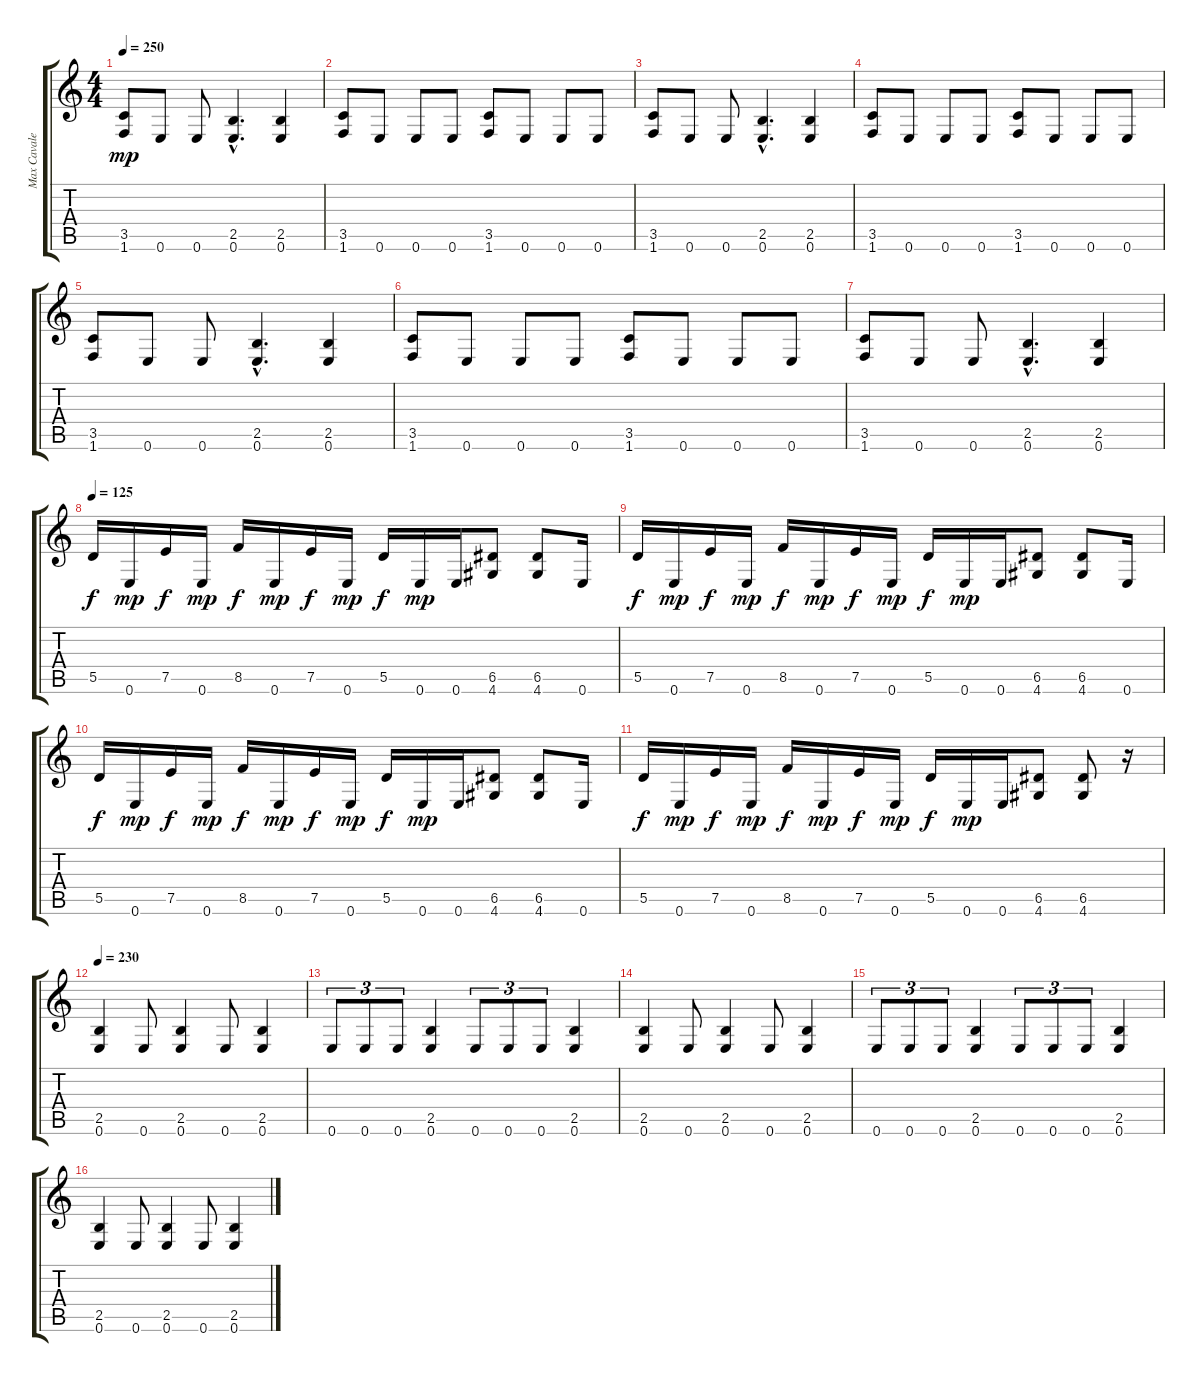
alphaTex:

\track ("Max Cavalera" "Max Cavale") {instrument distortionguitar}
\staff {score tabs}
\tuning (E4 B3 G3 D3 A2 E2) {hide}
\ts (4 4)
\tempo 250
\clef g2
\ks c
(3.5 1.6).8{dy mp} 0.6.8 0.6.8 (2.5{hac} 0.6{hac}).4{d} (2.5 0.6).4 |
(3.5 1.6).8 0.6.8 0.6.8 0.6.8 (3.5 1.6).8 0.6.8 0.6.8 0.6.8 |
(3.5 1.6).8 0.6.8 0.6.8 (2.5{hac} 0.6{hac}).4{d} (2.5 0.6).4 |
(3.5 1.6).8 0.6.8 0.6.8 0.6.8 (3.5 1.6).8 0.6.8 0.6.8 0.6.8 |
(3.5 1.6).8 0.6.8 0.6.8 (2.5{hac} 0.6{hac}).4{d} (2.5 0.6).4 |
(3.5 1.6).8 0.6.8 0.6.8 0.6.8 (3.5 1.6).8 0.6.8 0.6.8 0.6.8 |
(3.5 1.6).8 0.6.8 0.6.8 (2.5{hac} 0.6{hac}).4{d} (2.5 0.6).4 |
\tempo 125
5.5.16{dy f} 0.6.16{dy mp} 7.5.16{dy f} 0.6.16{dy mp} 8.5.16{dy f} 0.6.16{dy mp} 7.5.16{dy f} 0.6.16{dy mp} 5.5.16{dy f} 0.6.16{dy mp} 0.6.16 (6.5 4.6).8 (6.5 4.6).8 0.6.16 |
5.5.16{dy f} 0.6.16{dy mp} 7.5.16{dy f} 0.6.16{dy mp} 8.5.16{dy f} 0.6.16{dy mp} 7.5.16{dy f} 0.6.16{dy mp} 5.5.16{dy f} 0.6.16{dy mp} 0.6.16 (6.5 4.6).8 (6.5 4.6).8 0.6.16 |
5.5.16{dy f} 0.6.16{dy mp} 7.5.16{dy f} 0.6.16{dy mp} 8.5.16{dy f} 0.6.16{dy mp} 7.5.16{dy f} 0.6.16{dy mp} 5.5.16{dy f} 0.6.16{dy mp} 0.6.16 (6.5 4.6).8 (6.5 4.6).8 0.6.16 |
5.5.16{dy f} 0.6.16{dy mp} 7.5.16{dy f} 0.6.16{dy mp} 8.5.16{dy f} 0.6.16{dy mp} 7.5.16{dy f} 0.6.16{dy mp} 5.5.16{dy f} 0.6.16{dy mp} 0.6.16 (6.5 4.6).8 (6.5 4.6).8 r.16 |
\tempo 230
(2.5 0.6).4 0.6.8 (2.5 0.6).4 0.6.8 (2.5 0.6).4 |
0.6.8{tu (3 2)} 0.6.8{tu (3 2)} 0.6.8{tu (3 2)} (2.5 0.6).4 0.6.8{tu (3 2)} 0.6.8{tu (3 2)} 0.6.8{tu (3 2)} (2.5 0.6).4 |
(2.5 0.6).4 0.6.8 (2.5 0.6).4 0.6.8 (2.5 0.6).4 |
0.6.8{tu (3 2)} 0.6.8{tu (3 2)} 0.6.8{tu (3 2)} (2.5 0.6).4 0.6.8{tu (3 2)} 0.6.8{tu (3 2)} 0.6.8{tu (3 2)} (2.5 0.6).4 |
(2.5 0.6).4 0.6.8 (2.5 0.6).4 0.6.8 (2.5 0.6).4
